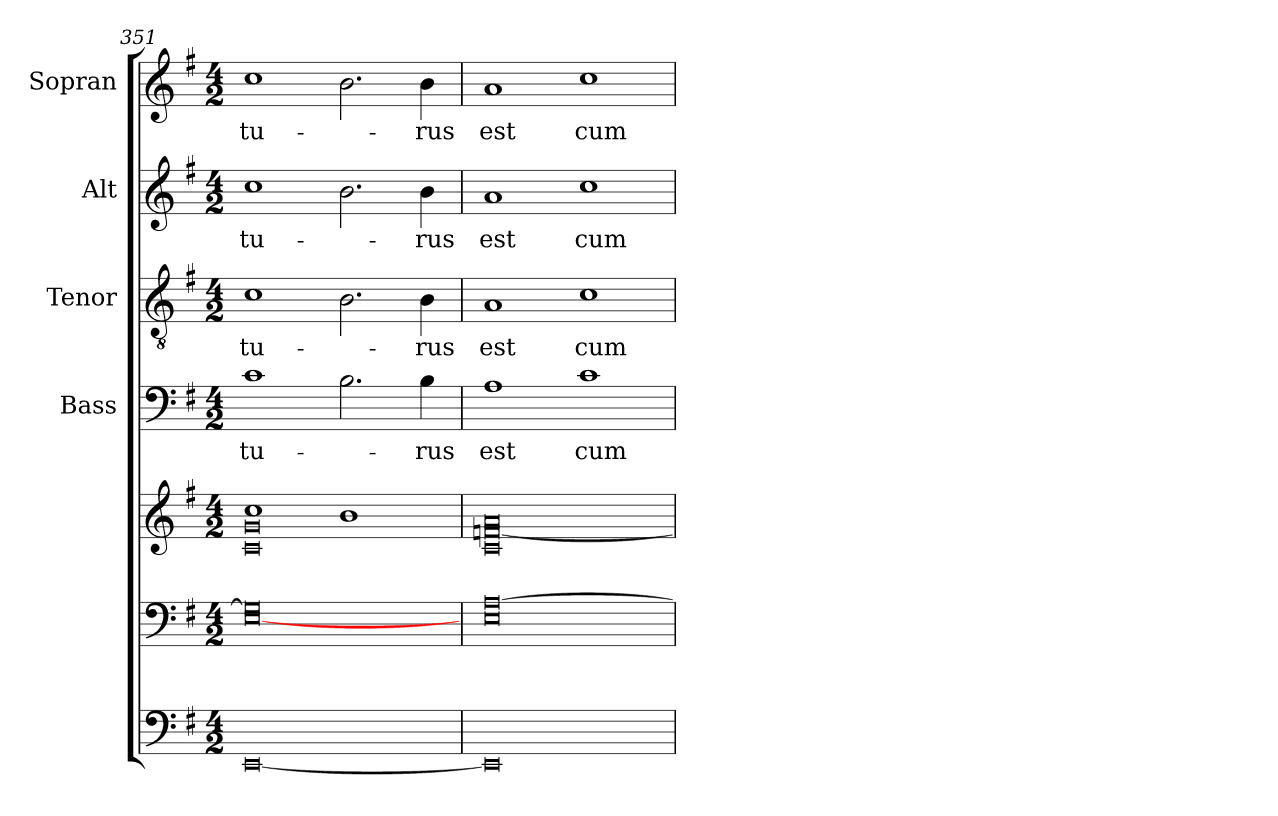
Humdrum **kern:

**kern	**kern	**kern	**kern	**text	**kern	**text	**kern	**text	**kern	**text
*part6	*part5	*part5	*part4	*part4	*part3	*part3	*part2	*part2	*part1	*part1
*staff7	*staff6	*staff5	*staff4	*staff4	*staff3	*staff3	*staff2	*staff2	*staff1	*staff1
*	*	*	*I"Bass	*	*I"Tenor	*	*I"Alt	*	*I"Sopran	*
*	*	*	*I'B.	*	*I'T.	*	*I'A.	*	*I'S.	*
*clefF4	*clefF4	*clefG2	*clefF4	*	*clefGv2	*	*clefG2	*	*clefG2	*
*k[f#]	*k[f#]	*k[f#]	*k[f#]	*	*k[f#]	*	*k[f#]	*	*k[f#]	*
*G:	*G:	*G:	*G:	*	*G:	*	*G:	*	*G:	*
*M4/2	*M4/2	*M4/2	*M4/2	*	*M4/2	*	*M4/2	*	*M4/2	*
=351	=351	=351	=351	=351	=351	=351	=351	=351	=351	=351
*	*	*^	*	*	*	*	*	*	*	*
!	!	!	!	!	!LO:LY:b	!	!LO:LY:b	!	!LO:LY:b	!	!LO:LY:b
[0EE	[<0E 0G]	1cc	0c 0g	1c	-tu-	1c	-tu-	1cc	-tu-	1cc	-tu-
.	.	1b	.	2.B\	.	2.B\	.	2.b\	.	2.b\	.
!	!	!	!	!	!LO:LY:b	!	!LO:LY:b	!	!LO:LY:b	!	!LO:LY:b
.	.	.	.	4B\	-rus	4B\	-rus	4b\	-rus	4b\	-rus
*	*	*v	*v	*	*	*	*	*	*	*	*
=352	=352	=352	=352	=352	=352	=352	=352	=352	=352	=352
*	*^	*	*	*	*	*	*	*	*	*
!	!	!	!	!	!LO:LY:b	!	!LO:LY:b	!	!LO:LY:b	!	!LO:LY:b
0EE]	[>0A	0E	0c [0fn 0a	1A	est	1A	est	1a	est	1a	est
!	!	!	!	!	!LO:LY:b	!	!LO:LY:b	!	!LO:LY:b	!	!LO:LY:b
.	.	.	.	1c	cum	1c	cum	1cc	cum	1cc	cum
*	*v	*v	*	*	*	*	*	*	*	*	*
=	=	=	=	=	=	=	=	=	=	=
*-	*-	*-	*-	*-	*-	*-	*-	*-	*-	*-
